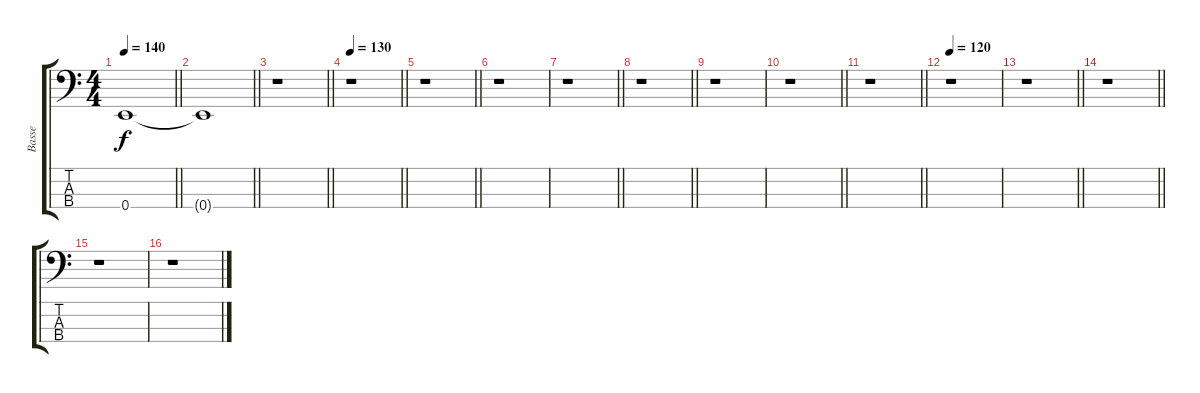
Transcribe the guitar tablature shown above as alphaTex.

\track ("Basse" "Basse") {instrument electricbassfinger}
\staff {score tabs}
\tuning (G2 D2 A1 E1) {hide}
\ts (4 4)
\tempo 140
\clef f4
\barLineRight lightlight
\ks c
0.4{t}.1{dy f} |
\barLineRight lightlight
0.4{t}.1 |
\barLineRight lightlight
r.1 |
\tempo 130
\barLineRight lightlight
r.1 |
\barLineRight lightlight
r.1 |
r.1 |
\barLineRight lightlight
r.1 |
\barLineRight lightlight
r.1 |
r.1 |
\barLineRight lightlight
r.1 |
\barLineRight lightlight
r.1 |
\tempo 120
r.1 |
\barLineRight lightlight
r.1 |
\barLineRight lightlight
r.1 |
r.1 |
r.1
